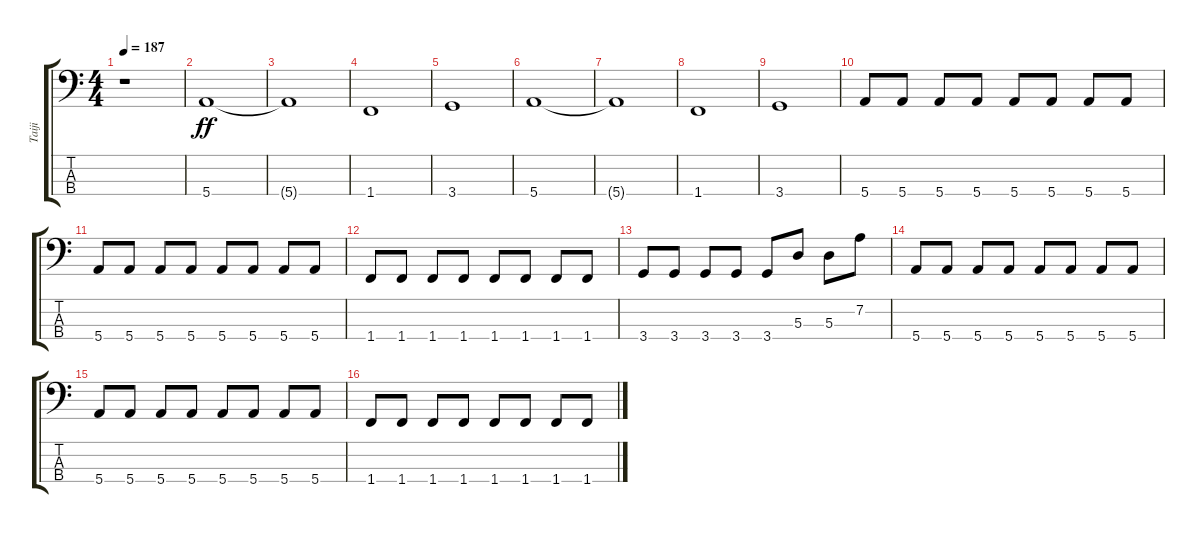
\track ("Taiji" "Taiji") {instrument electricbasspick}
\staff {score tabs}
\tuning (G2 D2 A1 E1) {hide}
\ts (4 4)
\tempo 187
\clef f4
\ks c
r.1{dy ff instrument electricbasspick} |
5.4.1 |
5.4{t}.1 |
1.4.1 |
3.4.1 |
5.4.1 |
5.4{t}.1 |
1.4.1 |
3.4.1 |
5.4.8 5.4.8 5.4.8 5.4.8 5.4.8 5.4.8 5.4.8 5.4.8 |
5.4.8 5.4.8 5.4.8 5.4.8 5.4.8 5.4.8 5.4.8 5.4.8 |
1.4.8 1.4.8 1.4.8 1.4.8 1.4.8 1.4.8 1.4.8 1.4.8 |
3.4.8 3.4.8 3.4.8 3.4.8 3.4.8 5.3.8 5.3.8 7.2.8 |
5.4.8 5.4.8 5.4.8 5.4.8 5.4.8 5.4.8 5.4.8 5.4.8 |
5.4.8 5.4.8 5.4.8 5.4.8 5.4.8 5.4.8 5.4.8 5.4.8 |
1.4.8 1.4.8 1.4.8 1.4.8 1.4.8 1.4.8 1.4.8 1.4.8
